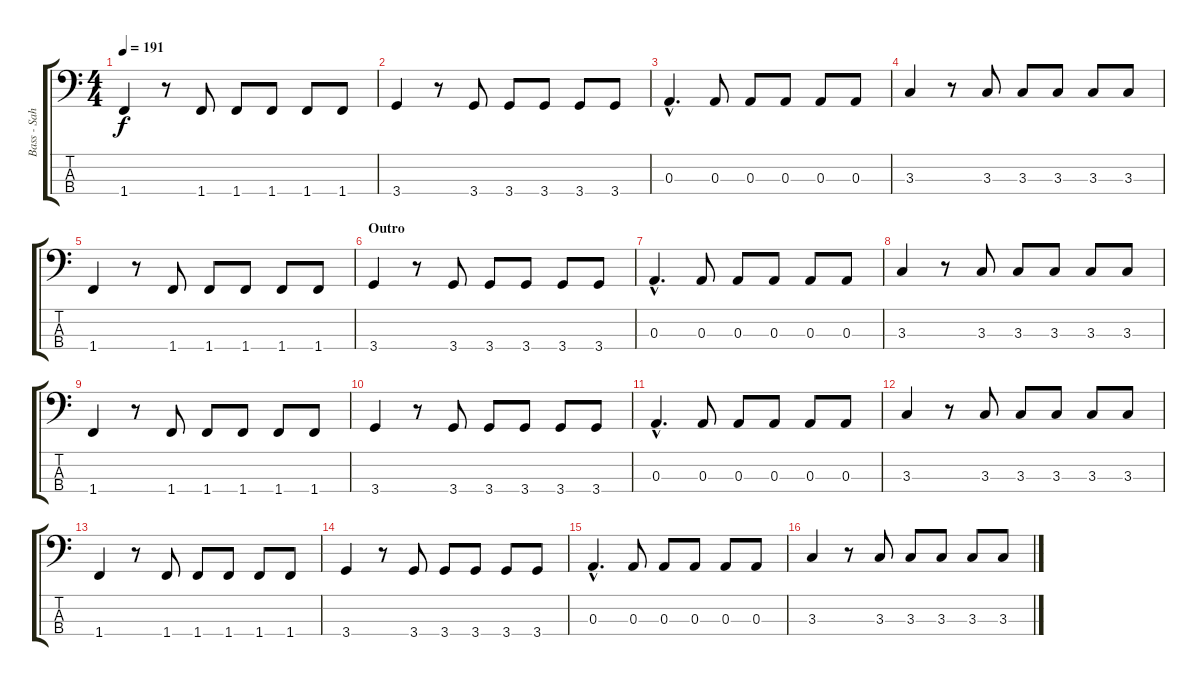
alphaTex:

\track ("Bass - Sahnie" "Bass - Sah") {instrument electricbassfinger}
\staff {score tabs}
\tuning (G2 D2 A1 E1) {hide}
\ts (4 4)
\tempo 191
\clef f4
\ks c
1.4.4{dy f} r.8 1.4.8 1.4.8 1.4.8 1.4.8 1.4.8 |
3.4.4 r.8 3.4.8 3.4.8 3.4.8 3.4.8 3.4.8 |
0.3{hac}.4{d} 0.3.8 0.3.8 0.3.8 0.3.8 0.3.8 |
3.3.4 r.8 3.3.8 3.3.8 3.3.8 3.3.8 3.3.8 |
1.4.4 r.8 1.4.8 1.4.8 1.4.8 1.4.8 1.4.8 |
\section ("" "Outro")
3.4.4 r.8 3.4.8 3.4.8 3.4.8 3.4.8 3.4.8 |
0.3{hac}.4{d} 0.3.8 0.3.8 0.3.8 0.3.8 0.3.8 |
3.3.4 r.8 3.3.8 3.3.8 3.3.8 3.3.8 3.3.8 |
1.4.4 r.8 1.4.8 1.4.8 1.4.8 1.4.8 1.4.8 |
3.4.4 r.8 3.4.8 3.4.8 3.4.8 3.4.8 3.4.8 |
0.3{hac}.4{d} 0.3.8 0.3.8 0.3.8 0.3.8 0.3.8 |
3.3.4 r.8 3.3.8 3.3.8 3.3.8 3.3.8 3.3.8 |
1.4.4 r.8 1.4.8 1.4.8 1.4.8 1.4.8 1.4.8 |
3.4.4 r.8 3.4.8 3.4.8 3.4.8 3.4.8 3.4.8 |
0.3{hac}.4{d} 0.3.8 0.3.8 0.3.8 0.3.8 0.3.8 |
3.3.4 r.8 3.3.8 3.3.8 3.3.8 3.3.8 3.3.8
